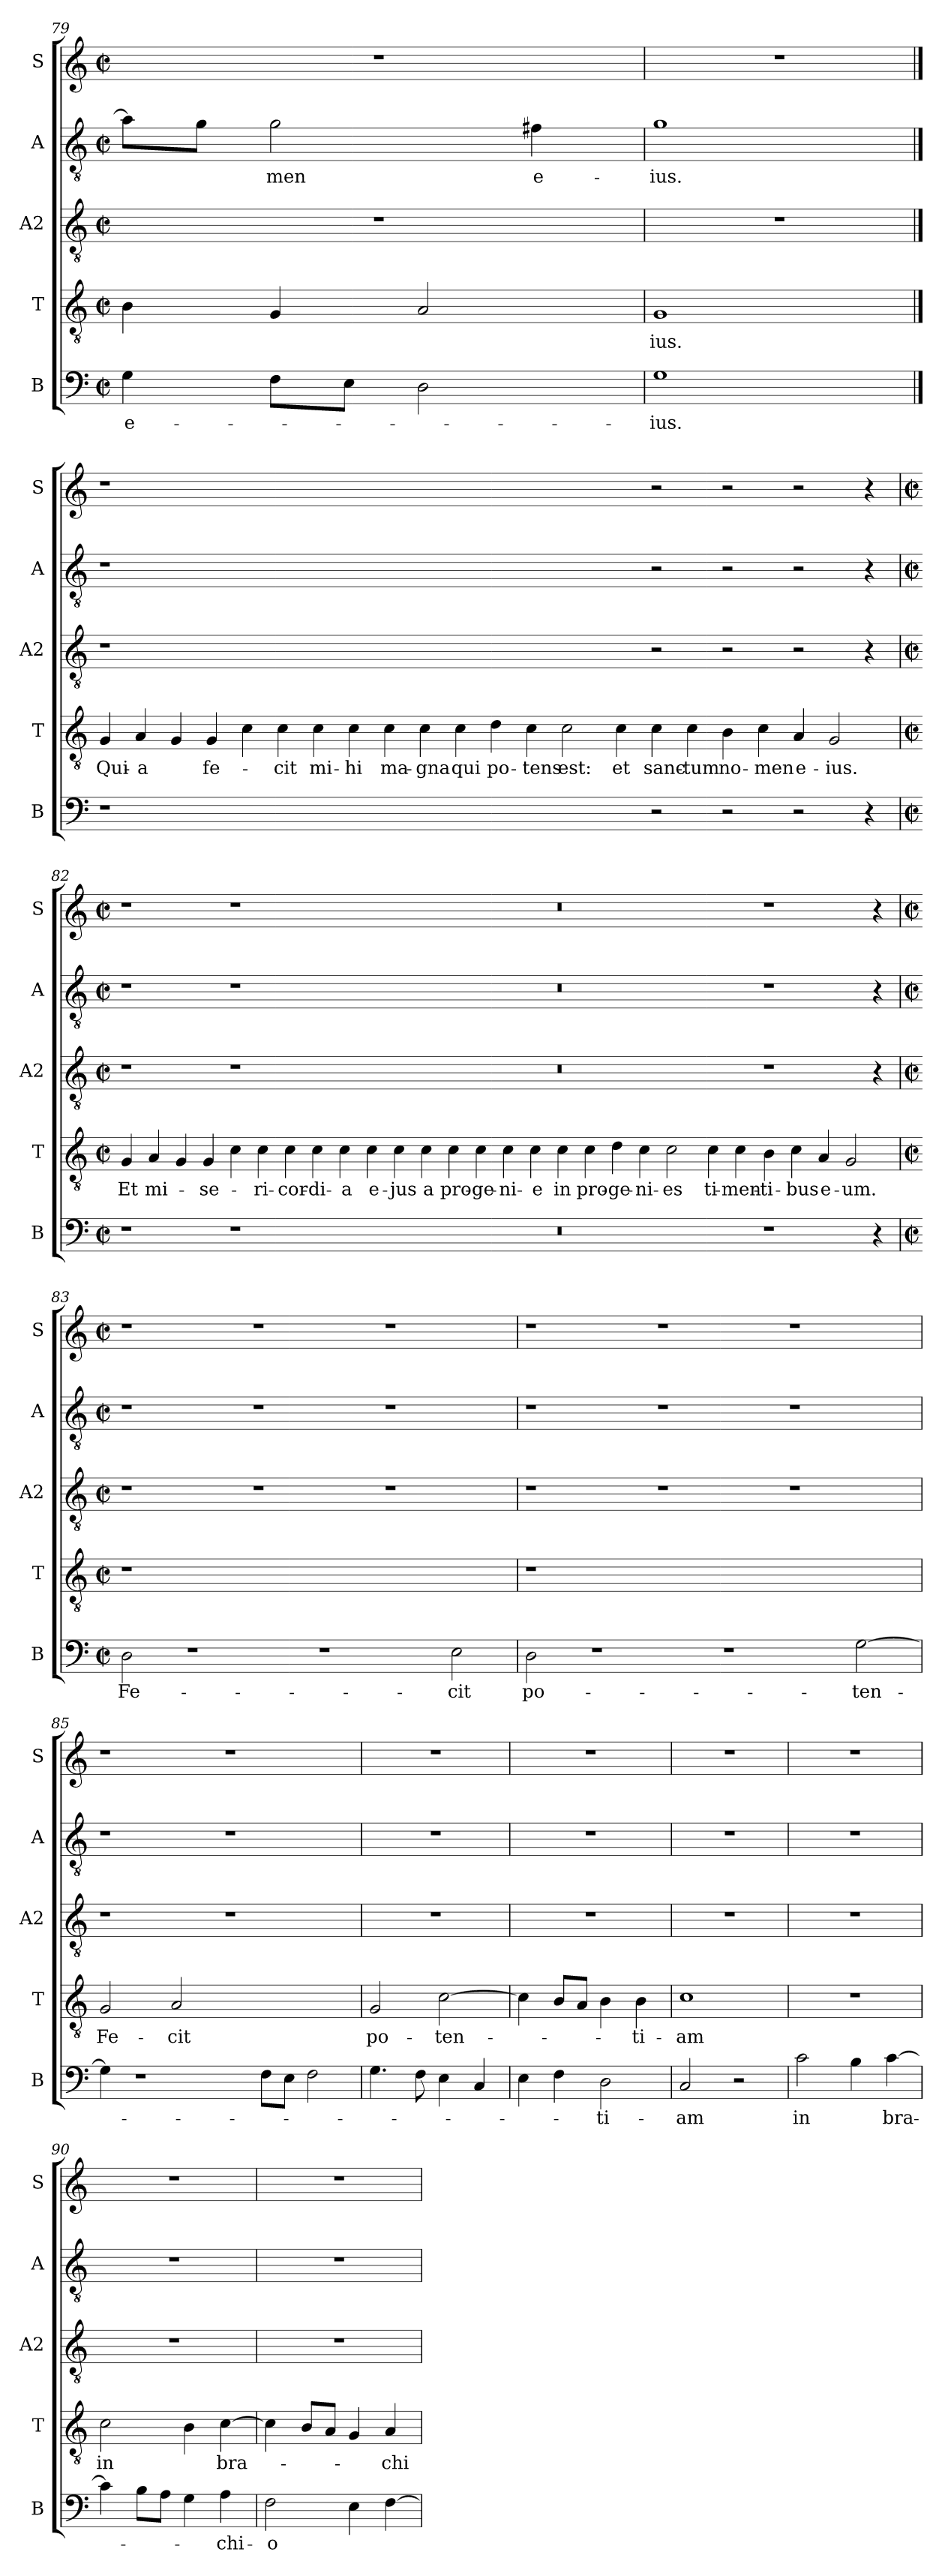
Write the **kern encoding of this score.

**kern	**text	**kern	**text	**kern	**kern	**text	**kern
*part5	*part5	*part4	*part4	*part3	*part2	*part2	*part1
*staff5	*staff5	*staff4	*staff4	*staff3	*staff2	*staff2	*staff1
*I"B	*	*I"T	*	*I"A2	*I"A	*	*I"S
*I'B	*	*I'T	*	*I'A2	*I'A	*	*I'S
*clefF4	*	*clefGv2	*	*clefGv2	*clefGv2	*	*clefG2
*k[]	*	*k[]	*	*k[]	*k[]	*	*k[]
*M2/2	*	*M2/2	*	*M2/2	*M2/2	*	*M2/2
*met(c|)	*	*met(c|)	*	*met(c|)	*met(c|)	*	*met(c|)
*MM100	*	*MM100	*	*MM100	*MM100	*	*MM100
=79	=79	=79	=79	=79	=79	=79	=79
!	!LO:LY:b	!	!	!	!	!	!
4G\	e-	4B\	.	1r	8a\L]	.	1r
.	.	.	.	.	8g\J	.	.
!	!	!	!	!	!	!LO:LY:b	!
8F\L	.	4G/	.	.	2g\	-men	.
8E\J	.	.	.	.	.	.	.
2D\	.	2A/	.	.	.	.	.
!	!	!	!	!	!	!LO:LY:b	!
.	.	.	.	.	4f#X\	e-	.
!!LO:LB:g=z
=80	=80	=80	=80	=80	=80	=80	=80
!	!LO:LY:b	!	!LO:LY:b	!	!	!LO:LY:b	!
1G	-ius.	1G	-ius.	1r	1g	-ius.	1r
!!LO:LB:g=z
==81	==81	==81	==81	==81	==81	==81	==81
*	*	*	*	*	*	*	*MM120
!	!	!	!LO:LY:b	!	!	!	!
1r	.	4G	Qui-	1r	1r	.	1r
!	!	!	!LO:LY:b	!	!	!	!
.	.	4A	-a	.	.	.	.
.	.	4G	.	.	.	.	.
!	!	!	!LO:LY:b	!	!	!	!
.	.	4G	fe-	.	.	.	.
0.ryy	.	4c	.	0.ryy	0.ryy	.	0.ryy
!	!	!	!LO:LY:b	!	!	!	!
.	.	4c	-cit	.	.	.	.
!	!	!	!LO:LY:b	!	!	!	!
.	.	4c	mi-	.	.	.	.
!	!	!	!LO:LY:b	!	!	!	!
.	.	4c	-hi	.	.	.	.
!	!	!	!LO:LY:b	!	!	!	!
.	.	4c	ma-	.	.	.	.
!	!	!	!LO:LY:b	!	!	!	!
.	.	4c	-gna	.	.	.	.
!	!	!	!LO:LY:b	!	!	!	!
.	.	4c	qui	.	.	.	.
!	!	!	!LO:LY:b	!	!	!	!
.	.	4d	po-	.	.	.	.
!	!	!	!LO:LY:b	!	!	!	!
.	.	4c	-tens	.	.	.	.
!	!	!	!LO:LY:b	!	!	!	!
.	.	2c	est:	.	.	.	.
!	!	!	!LO:LY:b	!	!	!	!
.	.	4c	et	.	.	.	.
!	!	!	!LO:LY:b	!	!	!	!
2r	.	4c	sanc-	2r	2r	.	2r
!	!	!	!LO:LY:b	!	!	!	!
.	.	4c	-tum	.	.	.	.
!	!	!	!LO:LY:b	!	!	!	!
2r	.	4B	no-	2r	2r	.	2r
!	!	!	!LO:LY:b	!	!	!	!
.	.	4c	-men	.	.	.	.
!	!	!	!LO:LY:b	!	!	!	!
2r	.	4A	e-	2r	2r	.	2r
!	!	!	!LO:LY:b	!	!	!	!
.	.	2G	-ius.	.	.	.	.
4r	.	.	.	4r	4r	.	4r
!!LO:LB:g=z
=82	=82	=82	=82	=82	=82	=82	=82
*M2/2	*	*M2/2	*	*M2/2	*M2/2	*	*M2/2
*met(c|)	*	*met(c|)	*	*met(c|)	*met(c|)	*	*met(c|)
!	!	!	!LO:LY:b	!	!	!	!
1r	.	4G	Et	1r	1r	.	1r
!	!	!	!LO:LY:b	!	!	!	!
.	.	4A	mi-	.	.	.	.
.	.	4G	.	.	.	.	.
!	!	!	!LO:LY:b	!	!	!	!
.	.	4G	-se-	.	.	.	.
1r	.	4c	.	1r	1r	.	1r
!	!	!	!LO:LY:b	!	!	!	!
.	.	4c	-ri-	.	.	.	.
!	!	!	!LO:LY:b	!	!	!	!
.	.	4c	-cor-	.	.	.	.
!	!	!	!LO:LY:b	!	!	!	!
.	.	4c	-di-	.	.	.	.
!	!	!	!LO:LY:b	!	!	!	!
0ryy	.	4c	-a	0ryy	0ryy	.	0ryy
!	!	!	!LO:LY:b	!	!	!	!
.	.	4c	e-	.	.	.	.
!	!	!	!LO:LY:b	!	!	!	!
.	.	4c	-jus	.	.	.	.
!	!	!	!LO:LY:b	!	!	!	!
.	.	4c	a	.	.	.	.
!	!	!	!LO:LY:b	!	!	!	!
.	.	4c	pro-	.	.	.	.
!	!	!	!LO:LY:b	!	!	!	!
.	.	4c	-ge-	.	.	.	.
!	!	!	!LO:LY:b	!	!	!	!
.	.	4c	-ni-	.	.	.	.
!	!	!	!LO:LY:b	!	!	!	!
.	.	4c	-e	.	.	.	.
!	!	!	!LO:LY:b	!	!	!	!
0r	.	4c	in	0r	0r	.	0r
!	!	!	!LO:LY:b	!	!	!	!
.	.	4c	pro-	.	.	.	.
!	!	!	!LO:LY:b	!	!	!	!
.	.	4d	-ge-	.	.	.	.
!	!	!	!LO:LY:b	!	!	!	!
.	.	4c	-ni-	.	.	.	.
!	!	!	!LO:LY:b	!	!	!	!
.	.	2c	-es	.	.	.	.
!	!	!	!LO:LY:b	!	!	!	!
.	.	4c	ti-	.	.	.	.
!	!	!	!LO:LY:b	!	!	!	!
.	.	4c	-men-	.	.	.	.
!	!	!	!LO:LY:b	!	!	!	!
1r	.	4B	-ti-	1r	1r	.	1r
!	!	!	!LO:LY:b	!	!	!	!
.	.	4c	-bus	.	.	.	.
!	!	!	!LO:LY:b	!	!	!	!
.	.	4A	e-	.	.	.	.
!	!	!	!LO:LY:b	!	!	!	!
.	.	2G	-um.	.	.	.	.
4r	.	.	.	4r	4r	.	4r
!!LO:LB:g=z
=83	=83	=83	=83	=83	=83	=83	=83
*M2/2	*	*M2/2	*	*M2/2	*M2/2	*	*M2/2
*met(c|)	*	*met(c|)	*	*met(c|)	*met(c|)	*	*met(c|)
!	!LO:LY:b	!	!	!	!	!	!
2D\	Fe-	1r	.	1r	1r	.	1r
1r	.	.	.	.	.	.	.
.	.	0ryy	.	1r	1r	.	1r
1r	.	.	.	.	.	.	.
.	.	.	.	1r	1r	.	1r
!	!LO:LY:b	!	!	!	!	!	!
2E\	-cit	.	.	.	.	.	.
=84	=84	=84	=84	=84	=84	=84	=84
!	!LO:LY:b	!	!	!	!	!	!
2D\	po-	1r	.	1r	1r	.	1r
1r	.	.	.	.	.	.	.
.	.	0ryy	.	1r	1r	.	1r
1r	.	.	.	.	.	.	.
.	.	.	.	1r	1r	.	1r
!	!LO:LY:b	!	!	!	!	!	!
[2G\	-ten-	.	.	.	.	.	.
=85	=85	=85	=85	=85	=85	=85	=85
!	!	!	!LO:LY:b	!	!	!	!
4G\]	.	2G/	Fe-	1r	1r	.	1r
1r	.	.	.	.	.	.	.
!	!	!	!LO:LY:b	!	!	!	!
.	.	2A/	-cit	.	.	.	.
.	.	1ryy	.	1r	1r	.	1r
8F\L	.	.	.	.	.	.	.
8E\J	.	.	.	.	.	.	.
2F\	.	.	.	.	.	.	.
=86	=86	=86	=86	=86	=86	=86	=86
!	!	!	!LO:LY:b	!	!	!	!
4.G\	.	2G/	po-	1r	1r	.	1r
8F\	.	.	.	.	.	.	.
!	!	!	!LO:LY:b	!	!	!	!
4E\	.	[2c\	-ten-	.	.	.	.
4C/	.	.	.	.	.	.	.
=87	=87	=87	=87	=87	=87	=87	=87
4E\	.	4c\]	.	1r	1r	.	1r
4F\	.	8B/L	.	.	.	.	.
.	.	8A/J	.	.	.	.	.
!	!LO:LY:b	!	!	!	!	!	!
2D\	-ti-	4B\	.	.	.	.	.
!	!	!	!LO:LY:b	!	!	!	!
.	.	4B\	-ti-	.	.	.	.
=88	=88	=88	=88	=88	=88	=88	=88
!	!LO:LY:b	!	!LO:LY:b	!	!	!	!
2C/	-am	1c	-am	1r	1r	.	1r
2r	.	.	.	.	.	.	.
=89	=89	=89	=89	=89	=89	=89	=89
!	!LO:LY:b	!	!	!	!	!	!
2c\	in	1r	.	1r	1r	.	1r
4B\	.	.	.	.	.	.	.
!	!LO:LY:b	!	!	!	!	!	!
[4c\	bra-	.	.	.	.	.	.
!!LO:PB:g=z
=90	=90	=90	=90	=90	=90	=90	=90
!	!	!	!LO:LY:b	!	!	!	!
4c\]	.	2c\	in	1r	1r	.	1r
8B\L	.	.	.	.	.	.	.
8A\J	.	.	.	.	.	.	.
4G\	.	4B\	.	.	.	.	.
!	!LO:LY:b	!	!LO:LY:b	!	!	!	!
4A\	-chi-	[4c\	bra-	.	.	.	.
=91	=91	=91	=91	=91	=91	=91	=91
!	!LO:LY:b	!	!	!	!	!	!
2F\	-o	4c\]	.	1r	1r	.	1r
.	.	8B/L	.	.	.	.	.
.	.	8A/J	.	.	.	.	.
4E\	.	4G/	.	.	.	.	.
!	!	!	!LO:LY:b	!	!	!	!
[4F\	.	4A/	-chi-	.	.	.	.
=	=	=	=	=	=	=	=
*-	*-	*-	*-	*-	*-	*-	*-
